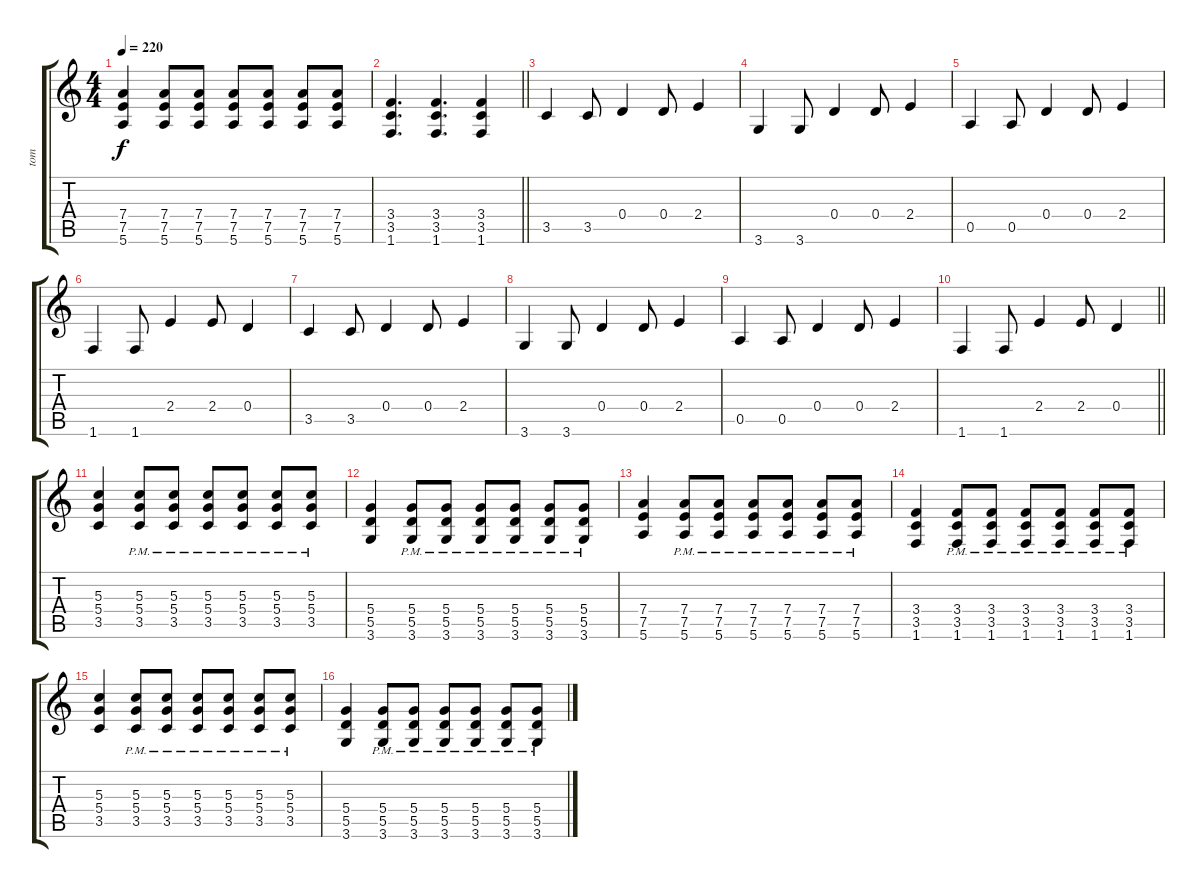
\track ("tom" "tom") {instrument distortionguitar}
\staff {score tabs}
\tuning (E4 B3 G3 D3 A2 E2) {hide}
\ts (4 4)
\tempo 220
\clef g2
\ks c
(7.4 7.5 5.6).4{dy f} (7.4 7.5 5.6).8 (7.4 7.5 5.6).8 (7.4 7.5 5.6).8 (7.4 7.5 5.6).8 (7.4 7.5 5.6).8 (7.4 7.5 5.6).8 |
\barLineRight lightlight
(3.4 3.5 1.6).4{d} (3.4 3.5 1.6).4{d} (3.4 3.5 1.6).4 |
3.5.4 3.5.8 0.4.4 0.4.8 2.4.4 |
3.6.4 3.6.8 0.4.4 0.4.8 2.4.4 |
0.5.4 0.5.8 0.4.4 0.4.8 2.4.4 |
1.6.4 1.6.8 2.4.4 2.4.8 0.4.4 |
3.5.4 3.5.8 0.4.4 0.4.8 2.4.4 |
3.6.4 3.6.8 0.4.4 0.4.8 2.4.4 |
0.5.4 0.5.8 0.4.4 0.4.8 2.4.4 |
\barLineRight lightlight
1.6.4 1.6.8 2.4.4 2.4.8 0.4.4 |
(5.3 5.4 3.5).4{volume 14} (5.3{pm} 5.4{pm} 3.5{pm}).8 (5.3{pm} 5.4{pm} 3.5{pm}).8 (5.3{pm} 5.4{pm} 3.5{pm}).8 (5.3{pm} 5.4{pm} 3.5{pm}).8 (5.3{pm} 5.4{pm} 3.5{pm}).8 (5.3{pm} 5.4{pm} 3.5{pm}).8 |
(5.4 5.5 3.6).4 (5.4{pm} 5.5{pm} 3.6{pm}).8 (5.4{pm} 5.5{pm} 3.6{pm}).8 (5.4{pm} 5.5{pm} 3.6{pm}).8 (5.4{pm} 5.5{pm} 3.6{pm}).8 (5.4{pm} 5.5{pm} 3.6{pm}).8 (5.4{pm} 5.5{pm} 3.6{pm}).8 |
(7.4 7.5 5.6).4 (7.4{pm} 7.5{pm} 5.6{pm}).8 (7.4{pm} 7.5{pm} 5.6{pm}).8 (7.4{pm} 7.5{pm} 5.6{pm}).8 (7.4{pm} 7.5{pm} 5.6{pm}).8 (7.4{pm} 7.5{pm} 5.6{pm}).8 (7.4{pm} 7.5{pm} 5.6{pm}).8 |
(3.4 3.5 1.6).4 (3.4{pm} 3.5{pm} 1.6{pm}).8 (3.4{pm} 3.5{pm} 1.6{pm}).8 (3.4{pm} 3.5{pm} 1.6{pm}).8 (3.4{pm} 3.5{pm} 1.6{pm}).8 (3.4{pm} 3.5{pm} 1.6{pm}).8 (3.4{pm} 3.5{pm} 1.6{pm}).8 |
(5.3 5.4 3.5).4 (5.3{pm} 5.4{pm} 3.5{pm}).8 (5.3{pm} 5.4{pm} 3.5{pm}).8 (5.3{pm} 5.4{pm} 3.5{pm}).8 (5.3{pm} 5.4{pm} 3.5{pm}).8 (5.3{pm} 5.4{pm} 3.5{pm}).8 (5.3{pm} 5.4{pm} 3.5{pm}).8 |
(5.4 5.5 3.6).4 (5.4{pm} 5.5{pm} 3.6{pm}).8 (5.4{pm} 5.5{pm} 3.6{pm}).8 (5.4{pm} 5.5{pm} 3.6{pm}).8 (5.4{pm} 5.5{pm} 3.6{pm}).8 (5.4{pm} 5.5{pm} 3.6{pm}).8 (5.4{pm} 5.5{pm} 3.6{pm}).8
